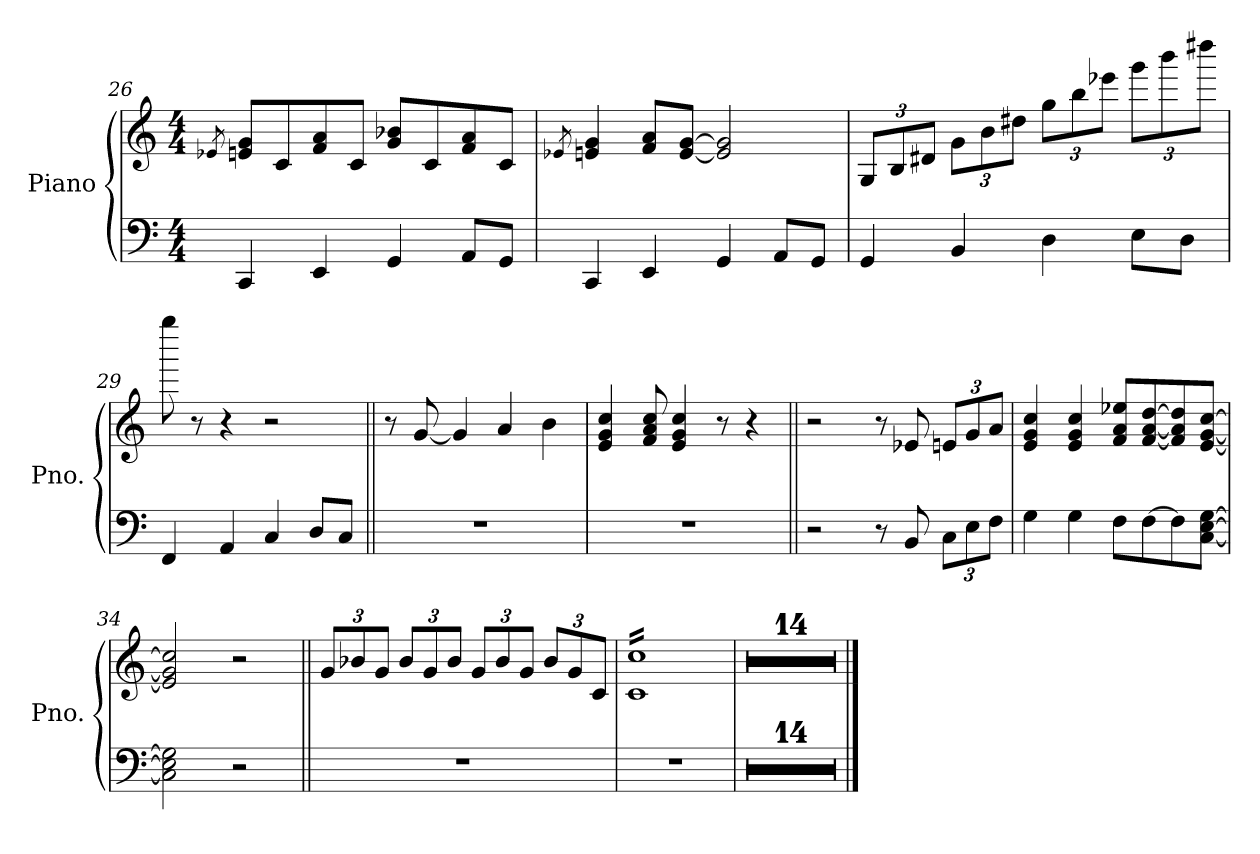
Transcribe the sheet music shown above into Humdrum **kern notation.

**kern	**kern
*part1	*part1
*staff2	*staff1
*I"Piano	*
*I'Pno.	*
*clefF4	*clefG2
*k[]	*k[]
*M4/4	*M4/4
=26	=26
.	8qe-X/
4CC/	8en/ 8g/L
.	8c/
4EE/	8f/ 8a/
.	8c/J
4GG/	8g/ 8b-X/L
.	8c/
8AA/L	8f/ 8a/
8GG/J	8c/J
=27	=27
.	8qe-X/
4CC/	4en/ 4g/
4EE/	8f/ 8a/L
.	[8e/ [8g/J
4GG/	2e/] 2g/]
8AA/L	.
8GG/J	.
!!LO:LB:g=z
=28	=28
*	*Xbrackettup
4GG/	12G/L
.	12B/
.	12d#X/J
4BB/	12g\L
.	12b\
.	12dd#X\J
4D\	12gg\L
.	12bb\
.	12eee-X\J
8E\L	12ggg\L
.	12bbb\
8D\J	.
.	12dddd#X\J
=29	=29
4FF/	8gggg\
.	8r
4AA/	4r
4C/	2r
8D/L	.
8C/J	.
=30||	=30||
1r	8r
.	[8g/
.	4g/]
.	4a/
.	4b\
=31	=31
1r	4e/ 4g/ 4cc/
.	8f/ 8a/ 8cc/
.	4e/ 4g/ 4cc/
.	8r
.	4r
=32||	=32||
2r	2r
8r	8r
8BB/	8e-X/
*Xbrackettup	*
12C\L	12en/L
12E\	12g/
12F\J	12a/J
!!LO:LB:g=z
=33	=33
4G\	4e/ 4g/ 4cc/
4G\	4e/ 4g/ 4cc/
8F\L	8f/ 8a/ 8ee-X/L
[8F\	[8f/ [8a/ [8dd/
8F\]	8f/] 8a/] 8dd/]
[8C\ [8E\ [8G\J	[8e/ [8g/ [8cc/J
=34	=34
2C\] 2E\] 2G\]	2e/] 2g/] 2cc/]
2r	2r
=35||	=35||
1r	12g/L
.	12b-X/
.	12g/J
.	12b-/L
.	12g/
.	12b-/J
.	12g/L
.	12b-/
.	12g/J
.	12b-/L
.	12g/
.	12c/J
=36	=36
*	*tremolo
1r	16c 16ccLL
.	16c 16cc
.	16c 16cc
.	16c 16cc
.	16c 16cc
.	16c 16cc
.	16c 16cc
.	16c 16cc
.	16c 16cc
.	16c 16cc
.	16c 16cc
.	16c 16cc
.	16c 16cc
.	16c 16cc
.	16c 16cc
.	16c 16ccJJ
*	*Xtremolo
=37	=37
1r	1r
=38	=38
1r	1r
=39	=39
1r	1r
=40	=40
1r	1r
=41	=41
1r	1r
=42	=42
1r	1r
=43	=43
1r	1r
!!LO:LB:g=z
=44	=44
1r	1r
=45	=45
1r	1r
=46	=46
1r	1r
=47	=47
1r	1r
=48	=48
1r	1r
=49	=49
1r	1r
=50	=50
1r	1r
==	==
*-	*-
